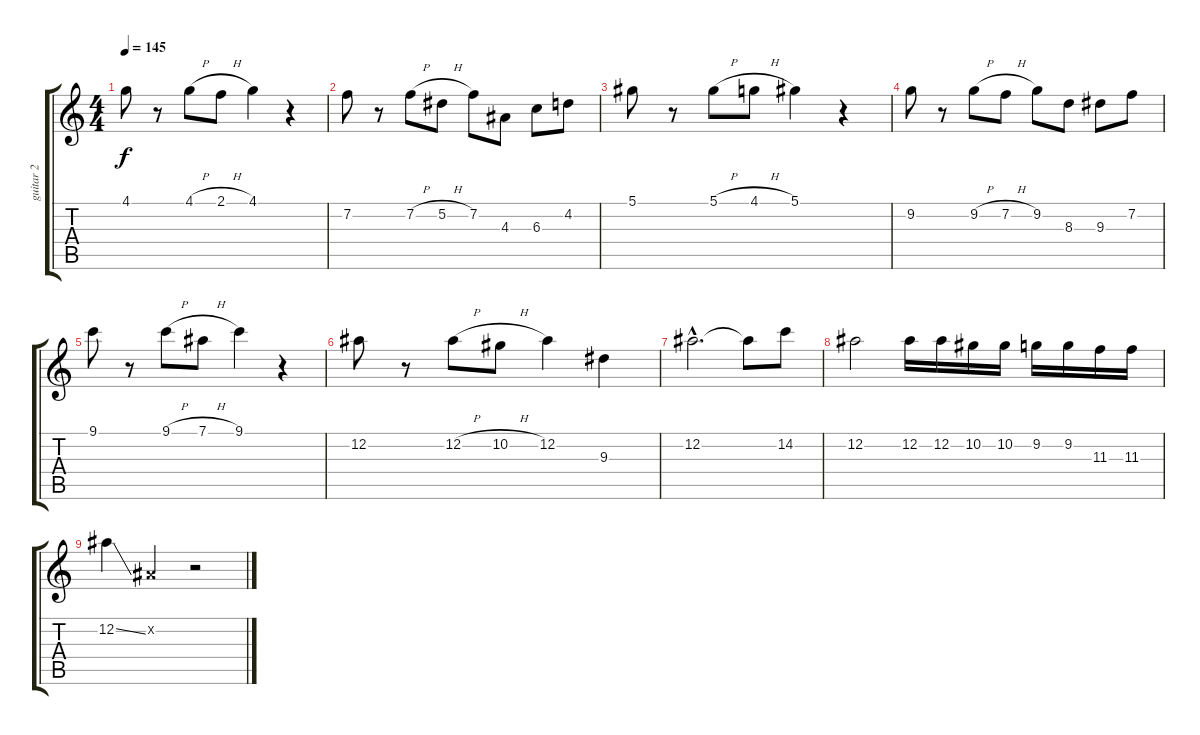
\track ("guitar 2" "guitar 2") {instrument distortionguitar}
\staff {score tabs}
\tuning (Eb4 Bb3 Gb3 Db3 Ab2 Eb2) {hide}
\ts (4 4)
\tempo 145
\clef g2
\ks c
4.1.8{dy f volume 16} r.8 4.1{h}.8 2.1{h}.8 4.1.4 r.4 |
7.2.8 r.8 7.2{h}.8 5.2{h}.8 7.2.8 4.3.8 6.3.8 4.2.8 |
5.1.8 r.8 5.1{h}.8 4.1{h}.8 5.1.4 r.4 |
9.2.8 r.8 9.2{h}.8 7.2{h}.8 9.2.8 8.3.8 9.3.8 7.2.8 |
9.1.8 r.8 9.1{h}.8 7.1{h}.8 9.1.4 r.4 |
12.2.8 r.8 12.2{h}.8 10.2{h}.8 12.2.4 9.3.4 |
12.2{hac}.2{d} 12.2{t}.8 14.2.8 |
12.2.2 12.2.16{volume 12} 12.2.16 10.2.16 10.2.16 9.2.16 9.2.16 11.3.16 11.3.16 |
12.2{ss}.4 0.2{x}.4 r.2
